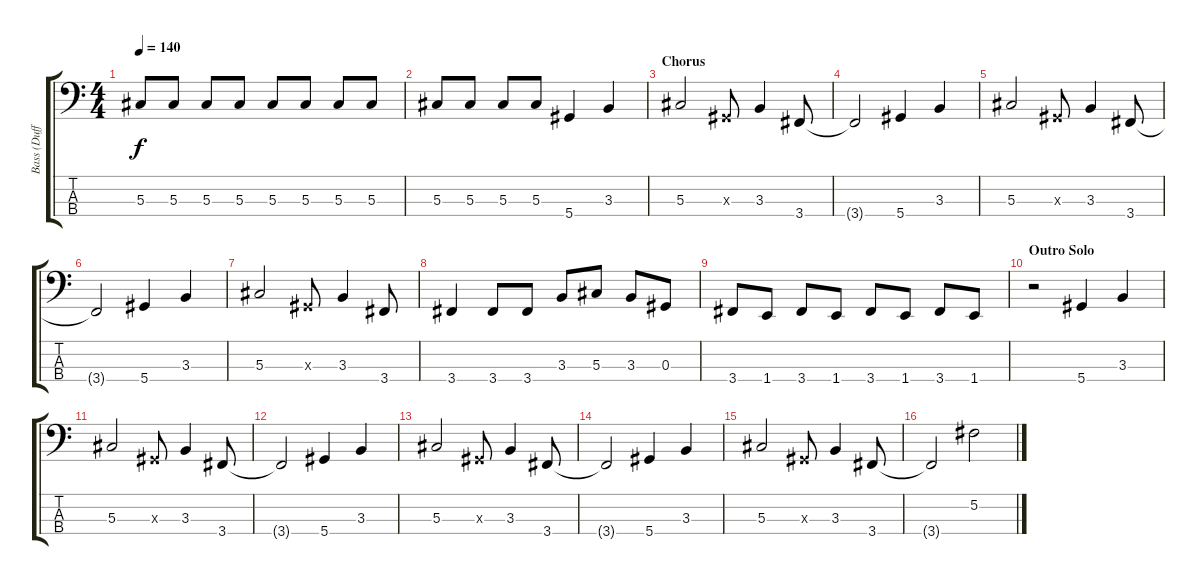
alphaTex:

\track ("Bass (Duff)" "Bass (Duff") {instrument electricbasspick}
\staff {score tabs}
\tuning (Gb2 Db2 Ab1 Eb1) {hide}
\ts (4 4)
\tempo 140
\clef f4
\ks c
5.3.8{dy f} 5.3.8 5.3.8 5.3.8 5.3.8 5.3.8 5.3.8 5.3.8 |
5.3.8 5.3.8 5.3.8 5.3.8 5.4.4 3.3.4 |
\section ("" "Chorus")
5.3.2 0.3{x}.8 3.3.4 3.4.8 |
3.4{t}.2 5.4.4 3.3.4 |
5.3.2 0.3{x}.8 3.3.4 3.4.8 |
3.4{t}.2 5.4.4 3.3.4 |
5.3.2 0.3{x}.8 3.3.4 3.4.8 |
3.4.4 3.4.8 3.4.8 3.3.8 5.3.8 3.3.8 0.3.8 |
3.4.8 1.4.8 3.4.8 1.4.8 3.4.8 1.4.8 3.4.8 1.4.8 |
\section ("" "Outro Solo")
r.2 5.4.4 3.3.4 |
5.3.2 0.3{x}.8 3.3.4 3.4.8 |
3.4{t}.2 5.4.4 3.3.4 |
5.3.2 0.3{x}.8 3.3.4 3.4.8 |
3.4{t}.2 5.4.4 3.3.4 |
5.3.2 0.3{x}.8 3.3.4 3.4.8 |
3.4{t}.2 5.2.2
